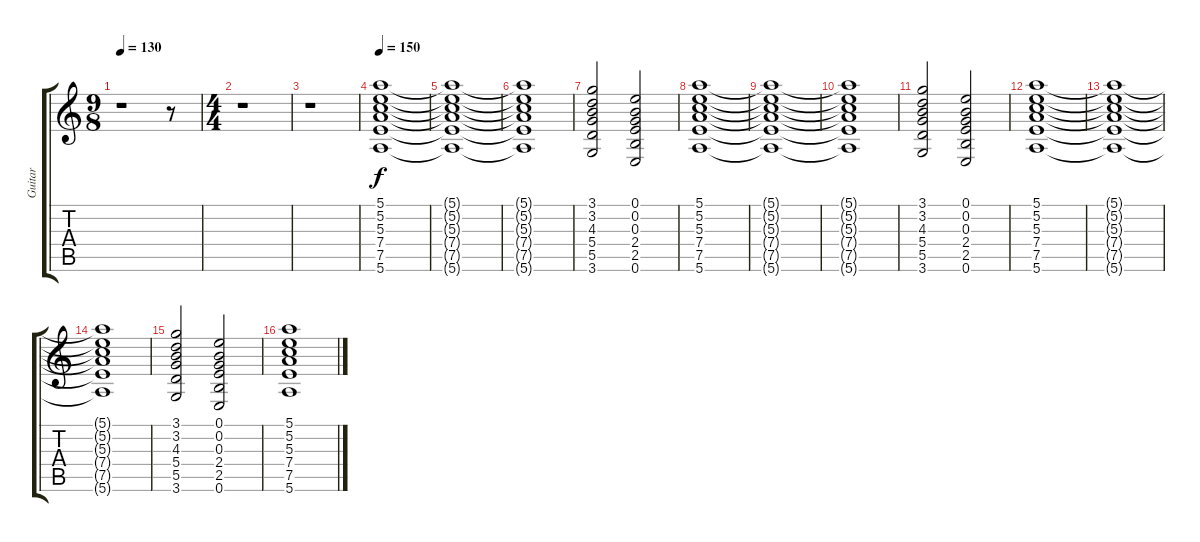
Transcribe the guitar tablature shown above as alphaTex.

\track ("Guitar" "Guitar") {instrument overdrivenguitar}
\staff {score tabs}
\tuning (E4 B3 G3 D3 A2 E2) {hide}
\ts (9 8)
\tempo 130
\clef g2
\ks c
r.1{dy f} r.8 |
\ts (4 4)
r.1 |
r.1 |
\tempo 150
(5.1 5.2 5.3 7.4 7.5 5.6).1 |
(5.1{t} 5.2{t} 5.3{t} 7.4{t} 7.5{t} 5.6{t}).1 |
(5.1{t} 5.2{t} 5.3{t} 7.4{t} 7.5{t} 5.6{t}).1 |
(3.1 3.2 4.3 5.4 5.5 3.6).2 (0.1 0.2 0.3 2.4 2.5 0.6).2 |
(5.1 5.2 5.3 7.4 7.5 5.6).1 |
(5.1{t} 5.2{t} 5.3{t} 7.4{t} 7.5{t} 5.6{t}).1 |
(5.1{t} 5.2{t} 5.3{t} 7.4{t} 7.5{t} 5.6{t}).1 |
(3.1 3.2 4.3 5.4 5.5 3.6).2 (0.1 0.2 0.3 2.4 2.5 0.6).2 |
(5.1 5.2 5.3 7.4 7.5 5.6).1 |
(5.1{t} 5.2{t} 5.3{t} 7.4{t} 7.5{t} 5.6{t}).1 |
(5.1{t} 5.2{t} 5.3{t} 7.4{t} 7.5{t} 5.6{t}).1 |
(3.1 3.2 4.3 5.4 5.5 3.6).2 (0.1 0.2 0.3 2.4 2.5 0.6).2 |
(5.1 5.2 5.3 7.4 7.5 5.6).1
